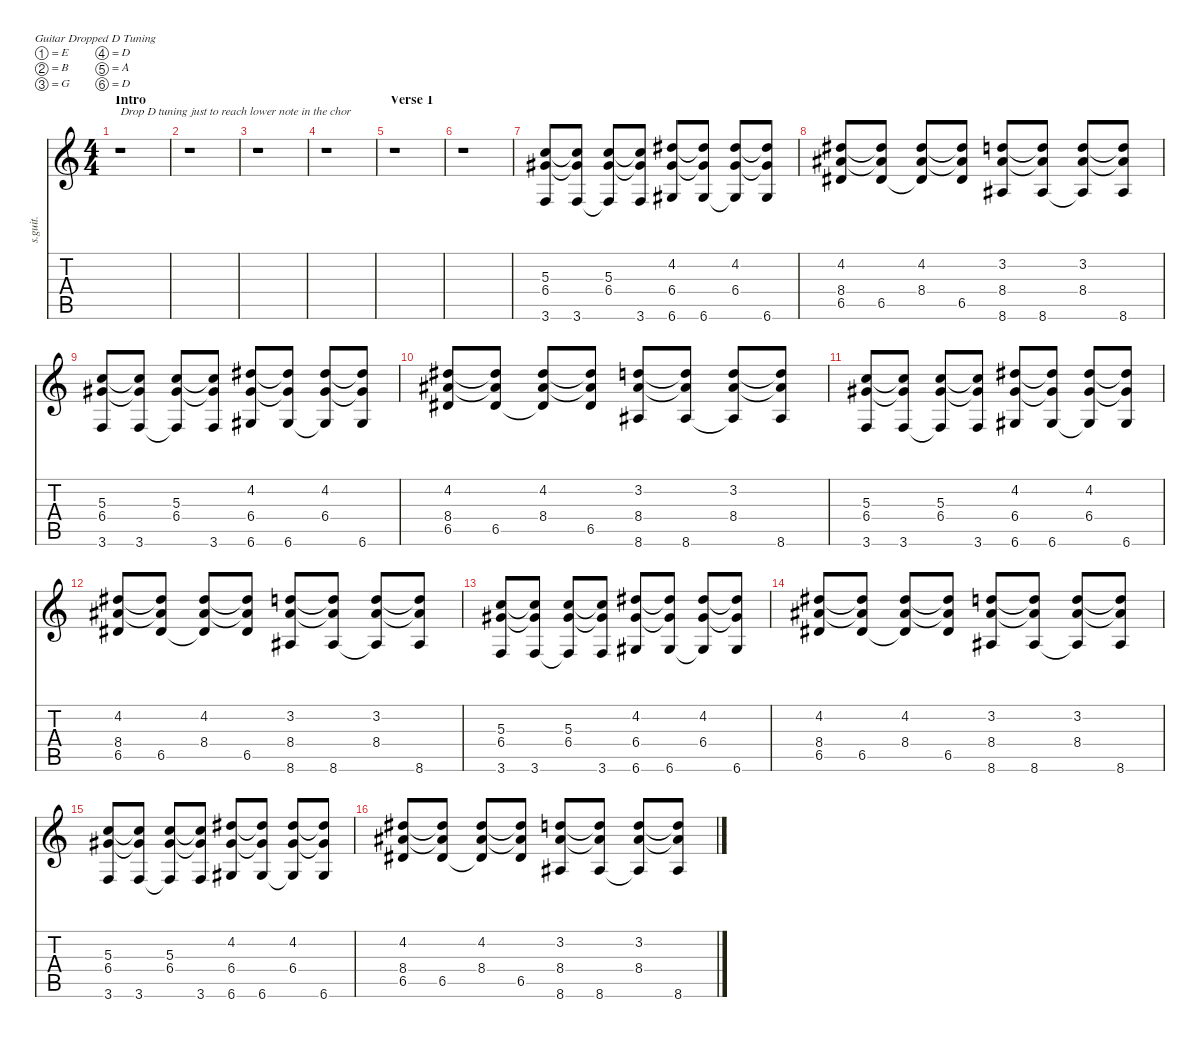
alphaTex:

\defaultSystemsLayout 4
\hideDynamics
\bracketExtendMode nobrackets
\track ("Rob Cavallo" "s.guit.") {instrument brightacousticpiano}
\staff {score tabs}
\tuning (E4 B3 G3 D3 A2 D2)
\displaytranspose 12
\ts (4 4)
\beaming (8 2 2 2 2)
\section ("" "Intro")
\tempo (84 hide)
\clef g2
\ks c
r.1{txt "Drop D tuning just to reach lower note in the chor" dy p instrument brightacousticpiano} |
r.1 |
r.1 |
r.1 |
\section ("" "Verse 1")
r.1 |
r.1 |
(5.3 6.4{acc #} 3.6).8{lyrics (0 "") lyrics (1 "") lyrics (2 "") lyrics (3 "") lyrics (4 "")} (5.3{t} 6.4{t acc #} 3.6).8{lyrics (0 "") lyrics (1 "") lyrics (2 "") lyrics (3 "") lyrics (4 "")} (5.3 6.4{acc #} 3.6{t}).8{lyrics (0 "") lyrics (1 "") lyrics (2 "") lyrics (3 "") lyrics (4 "")} (5.3{t} 6.4{t acc #} 3.6).8{lyrics (0 "") lyrics (1 "") lyrics (2 "") lyrics (3 "") lyrics (4 "")} (4.2{acc #} 6.4{acc #} 6.6{acc #}).8{lyrics (0 "") lyrics (1 "") lyrics (2 "") lyrics (3 "") lyrics (4 "")} (4.2{t acc #} 6.4{t acc #} 6.6{acc #}).8{lyrics (0 "") lyrics (1 "") lyrics (2 "") lyrics (3 "") lyrics (4 "")} (4.2{acc #} 6.4{acc #} 6.6{t acc #}).8{lyrics (0 "") lyrics (1 "") lyrics (2 "") lyrics (3 "") lyrics (4 "")} (4.2{t acc #} 6.4{t acc #} 6.6{acc #}).8{lyrics (0 "") lyrics (1 "") lyrics (2 "") lyrics (3 "") lyrics (4 "")} |
(4.2{acc #} 8.4{acc #} 6.5{acc #}).8{lyrics (0 "") lyrics (1 "") lyrics (2 "") lyrics (3 "") lyrics (4 "")} (4.2{t acc #} 8.4{t acc #} 6.5{acc #}).8{lyrics (0 "") lyrics (1 "") lyrics (2 "") lyrics (3 "") lyrics (4 "")} (4.2{acc #} 8.4{acc #} 6.5{t acc #}).8{lyrics (0 "") lyrics (1 "") lyrics (2 "") lyrics (3 "") lyrics (4 "")} (4.2{t acc #} 8.4{t acc #} 6.5{acc #}).8{lyrics (0 "") lyrics (1 "") lyrics (2 "") lyrics (3 "") lyrics (4 "")} (3.2 8.4{acc #} 8.6{acc #}).8{lyrics (0 "") lyrics (1 "") lyrics (2 "") lyrics (3 "") lyrics (4 "")} (3.2{t} 8.4{t acc #} 8.6{acc #}).8{lyrics (0 "") lyrics (1 "") lyrics (2 "") lyrics (3 "") lyrics (4 "")} (3.2 8.4{acc #} 8.6{t acc #}).8{lyrics (0 "") lyrics (1 "") lyrics (2 "") lyrics (3 "") lyrics (4 "")} (3.2{t} 8.4{t acc #} 8.6{acc #}).8{lyrics (0 "") lyrics (1 "") lyrics (2 "") lyrics (3 "") lyrics (4 "")} |
(5.3 6.4{acc #} 3.6).8{lyrics (0 "") lyrics (1 "") lyrics (2 "") lyrics (3 "") lyrics (4 "")} (5.3{t} 6.4{t acc #} 3.6).8{lyrics (0 "") lyrics (1 "") lyrics (2 "") lyrics (3 "") lyrics (4 "")} (5.3 6.4{acc #} 3.6{t}).8{lyrics (0 "") lyrics (1 "") lyrics (2 "") lyrics (3 "") lyrics (4 "")} (5.3{t} 6.4{t acc #} 3.6).8{lyrics (0 "") lyrics (1 "") lyrics (2 "") lyrics (3 "") lyrics (4 "")} (4.2{acc #} 6.4{acc #} 6.6{acc #}).8{lyrics (0 "") lyrics (1 "") lyrics (2 "") lyrics (3 "") lyrics (4 "")} (4.2{t acc #} 6.4{t acc #} 6.6{acc #}).8{lyrics (0 "") lyrics (1 "") lyrics (2 "") lyrics (3 "") lyrics (4 "")} (4.2{acc #} 6.4{acc #} 6.6{t acc #}).8{lyrics (0 "") lyrics (1 "") lyrics (2 "") lyrics (3 "") lyrics (4 "")} (4.2{t acc #} 6.4{t acc #} 6.6{acc #}).8{lyrics (0 "") lyrics (1 "") lyrics (2 "") lyrics (3 "") lyrics (4 "")} |
(4.2{acc #} 8.4{acc #} 6.5{acc #}).8{lyrics (0 "") lyrics (1 "") lyrics (2 "") lyrics (3 "") lyrics (4 "")} (4.2{t acc #} 8.4{t acc #} 6.5{acc #}).8{lyrics (0 "") lyrics (1 "") lyrics (2 "") lyrics (3 "") lyrics (4 "")} (4.2{acc #} 8.4{acc #} 6.5{t acc #}).8{lyrics (0 "") lyrics (1 "") lyrics (2 "") lyrics (3 "") lyrics (4 "")} (4.2{t acc #} 8.4{t acc #} 6.5{acc #}).8{lyrics (0 "") lyrics (1 "") lyrics (2 "") lyrics (3 "") lyrics (4 "")} (3.2 8.4{acc #} 8.6{acc #}).8{lyrics (0 "") lyrics (1 "") lyrics (2 "") lyrics (3 "") lyrics (4 "")} (3.2{t} 8.4{t acc #} 8.6{acc #}).8{lyrics (0 "") lyrics (1 "") lyrics (2 "") lyrics (3 "") lyrics (4 "")} (3.2 8.4{acc #} 8.6{t acc #}).8{lyrics (0 "") lyrics (1 "") lyrics (2 "") lyrics (3 "") lyrics (4 "")} (3.2{t} 8.4{t acc #} 8.6{acc #}).8{lyrics (0 "") lyrics (1 "") lyrics (2 "") lyrics (3 "") lyrics (4 "")} |
(5.3 6.4{acc #} 3.6).8{lyrics (0 "") lyrics (1 "") lyrics (2 "") lyrics (3 "") lyrics (4 "")} (5.3{t} 6.4{t acc #} 3.6).8{lyrics (0 "") lyrics (1 "") lyrics (2 "") lyrics (3 "") lyrics (4 "")} (5.3 6.4{acc #} 3.6{t}).8{lyrics (0 "") lyrics (1 "") lyrics (2 "") lyrics (3 "") lyrics (4 "")} (5.3{t} 6.4{t acc #} 3.6).8{lyrics (0 "") lyrics (1 "") lyrics (2 "") lyrics (3 "") lyrics (4 "")} (4.2{acc #} 6.4{acc #} 6.6{acc #}).8{lyrics (0 "") lyrics (1 "") lyrics (2 "") lyrics (3 "") lyrics (4 "")} (4.2{t acc #} 6.4{t acc #} 6.6{acc #}).8{lyrics (0 "") lyrics (1 "") lyrics (2 "") lyrics (3 "") lyrics (4 "")} (4.2{acc #} 6.4{acc #} 6.6{t acc #}).8{lyrics (0 "") lyrics (1 "") lyrics (2 "") lyrics (3 "") lyrics (4 "")} (4.2{t acc #} 6.4{t acc #} 6.6{acc #}).8{lyrics (0 "") lyrics (1 "") lyrics (2 "") lyrics (3 "") lyrics (4 "")} |
(4.2{acc #} 8.4{acc #} 6.5{acc #}).8{lyrics (0 "") lyrics (1 "") lyrics (2 "") lyrics (3 "") lyrics (4 "")} (4.2{t acc #} 8.4{t acc #} 6.5{acc #}).8{lyrics (0 "") lyrics (1 "") lyrics (2 "") lyrics (3 "") lyrics (4 "")} (4.2{acc #} 8.4{acc #} 6.5{t acc #}).8{lyrics (0 "") lyrics (1 "") lyrics (2 "") lyrics (3 "") lyrics (4 "")} (4.2{t acc #} 8.4{t acc #} 6.5{acc #}).8{lyrics (0 "") lyrics (1 "") lyrics (2 "") lyrics (3 "") lyrics (4 "")} (3.2 8.4{acc #} 8.6{acc #}).8{lyrics (0 "") lyrics (1 "") lyrics (2 "") lyrics (3 "") lyrics (4 "")} (3.2{t} 8.4{t acc #} 8.6{acc #}).8{lyrics (0 "") lyrics (1 "") lyrics (2 "") lyrics (3 "") lyrics (4 "")} (3.2 8.4{acc #} 8.6{t acc #}).8{lyrics (0 "") lyrics (1 "") lyrics (2 "") lyrics (3 "") lyrics (4 "")} (3.2{t} 8.4{t acc #} 8.6{acc #}).8{lyrics (0 "") lyrics (1 "") lyrics (2 "") lyrics (3 "") lyrics (4 "")} |
(5.3 6.4{acc #} 3.6).8{lyrics (0 "") lyrics (1 "") lyrics (2 "") lyrics (3 "") lyrics (4 "")} (5.3{t} 6.4{t acc #} 3.6).8{lyrics (0 "") lyrics (1 "") lyrics (2 "") lyrics (3 "") lyrics (4 "")} (5.3 6.4{acc #} 3.6{t}).8{lyrics (0 "") lyrics (1 "") lyrics (2 "") lyrics (3 "") lyrics (4 "")} (5.3{t} 6.4{t acc #} 3.6).8{lyrics (0 "") lyrics (1 "") lyrics (2 "") lyrics (3 "") lyrics (4 "")} (4.2{acc #} 6.4{acc #} 6.6{acc #}).8{lyrics (0 "") lyrics (1 "") lyrics (2 "") lyrics (3 "") lyrics (4 "")} (4.2{t acc #} 6.4{t acc #} 6.6{acc #}).8{lyrics (0 "") lyrics (1 "") lyrics (2 "") lyrics (3 "") lyrics (4 "")} (4.2{acc #} 6.4{acc #} 6.6{t acc #}).8{lyrics (0 "") lyrics (1 "") lyrics (2 "") lyrics (3 "") lyrics (4 "")} (4.2{t acc #} 6.4{t acc #} 6.6{acc #}).8{lyrics (0 "") lyrics (1 "") lyrics (2 "") lyrics (3 "") lyrics (4 "")} |
(4.2{acc #} 8.4{acc #} 6.5{acc #}).8{lyrics (0 "") lyrics (1 "") lyrics (2 "") lyrics (3 "") lyrics (4 "")} (4.2{t acc #} 8.4{t acc #} 6.5{acc #}).8{lyrics (0 "") lyrics (1 "") lyrics (2 "") lyrics (3 "") lyrics (4 "")} (4.2{acc #} 8.4{acc #} 6.5{t acc #}).8{lyrics (0 "") lyrics (1 "") lyrics (2 "") lyrics (3 "") lyrics (4 "")} (4.2{t acc #} 8.4{t acc #} 6.5{acc #}).8{lyrics (0 "") lyrics (1 "") lyrics (2 "") lyrics (3 "") lyrics (4 "")} (3.2 8.4{acc #} 8.6{acc #}).8{lyrics (0 "") lyrics (1 "") lyrics (2 "") lyrics (3 "") lyrics (4 "")} (3.2{t} 8.4{t acc #} 8.6{acc #}).8{lyrics (0 "") lyrics (1 "") lyrics (2 "") lyrics (3 "") lyrics (4 "")} (3.2 8.4{acc #} 8.6{t acc #}).8{lyrics (0 "") lyrics (1 "") lyrics (2 "") lyrics (3 "") lyrics (4 "")} (3.2{t} 8.4{t acc #} 8.6{acc #}).8{lyrics (0 "") lyrics (1 "") lyrics (2 "") lyrics (3 "") lyrics (4 "")} |
(5.3 6.4{acc #} 3.6).8{lyrics (0 "") lyrics (1 "") lyrics (2 "") lyrics (3 "") lyrics (4 "")} (5.3{t} 6.4{t acc #} 3.6).8{lyrics (0 "") lyrics (1 "") lyrics (2 "") lyrics (3 "") lyrics (4 "")} (5.3 6.4{acc #} 3.6{t}).8{lyrics (0 "") lyrics (1 "") lyrics (2 "") lyrics (3 "") lyrics (4 "")} (5.3{t} 6.4{t acc #} 3.6).8{lyrics (0 "") lyrics (1 "") lyrics (2 "") lyrics (3 "") lyrics (4 "")} (4.2{acc #} 6.4{acc #} 6.6{acc #}).8{lyrics (0 "") lyrics (1 "") lyrics (2 "") lyrics (3 "") lyrics (4 "")} (4.2{t acc #} 6.4{t acc #} 6.6{acc #}).8{lyrics (0 "") lyrics (1 "") lyrics (2 "") lyrics (3 "") lyrics (4 "")} (4.2{acc #} 6.4{acc #} 6.6{t acc #}).8{lyrics (0 "") lyrics (1 "") lyrics (2 "") lyrics (3 "") lyrics (4 "")} (4.2{t acc #} 6.4{t acc #} 6.6{acc #}).8{lyrics (0 "") lyrics (1 "") lyrics (2 "") lyrics (3 "") lyrics (4 "")} |
(4.2{acc #} 8.4{acc #} 6.5{acc #}).8{lyrics (0 "") lyrics (1 "") lyrics (2 "") lyrics (3 "") lyrics (4 "")} (4.2{t acc #} 8.4{t acc #} 6.5{acc #}).8{lyrics (0 "") lyrics (1 "") lyrics (2 "") lyrics (3 "") lyrics (4 "")} (4.2{acc #} 8.4{acc #} 6.5{t acc #}).8{lyrics (0 "") lyrics (1 "") lyrics (2 "") lyrics (3 "") lyrics (4 "")} (4.2{t acc #} 8.4{t acc #} 6.5{acc #}).8{lyrics (0 "") lyrics (1 "") lyrics (2 "") lyrics (3 "") lyrics (4 "")} (3.2 8.4{acc #} 8.6{acc #}).8{lyrics (0 "") lyrics (1 "") lyrics (2 "") lyrics (3 "") lyrics (4 "")} (3.2{t} 8.4{t acc #} 8.6{acc #}).8{lyrics (0 "") lyrics (1 "") lyrics (2 "") lyrics (3 "") lyrics (4 "")} (3.2 8.4{acc #} 8.6{t acc #}).8{lyrics (0 "") lyrics (1 "") lyrics (2 "") lyrics (3 "") lyrics (4 "")} (3.2{t} 8.4{t acc #} 8.6{acc #}).8{lyrics (0 "") lyrics (1 "") lyrics (2 "") lyrics (3 "") lyrics (4 "")}
